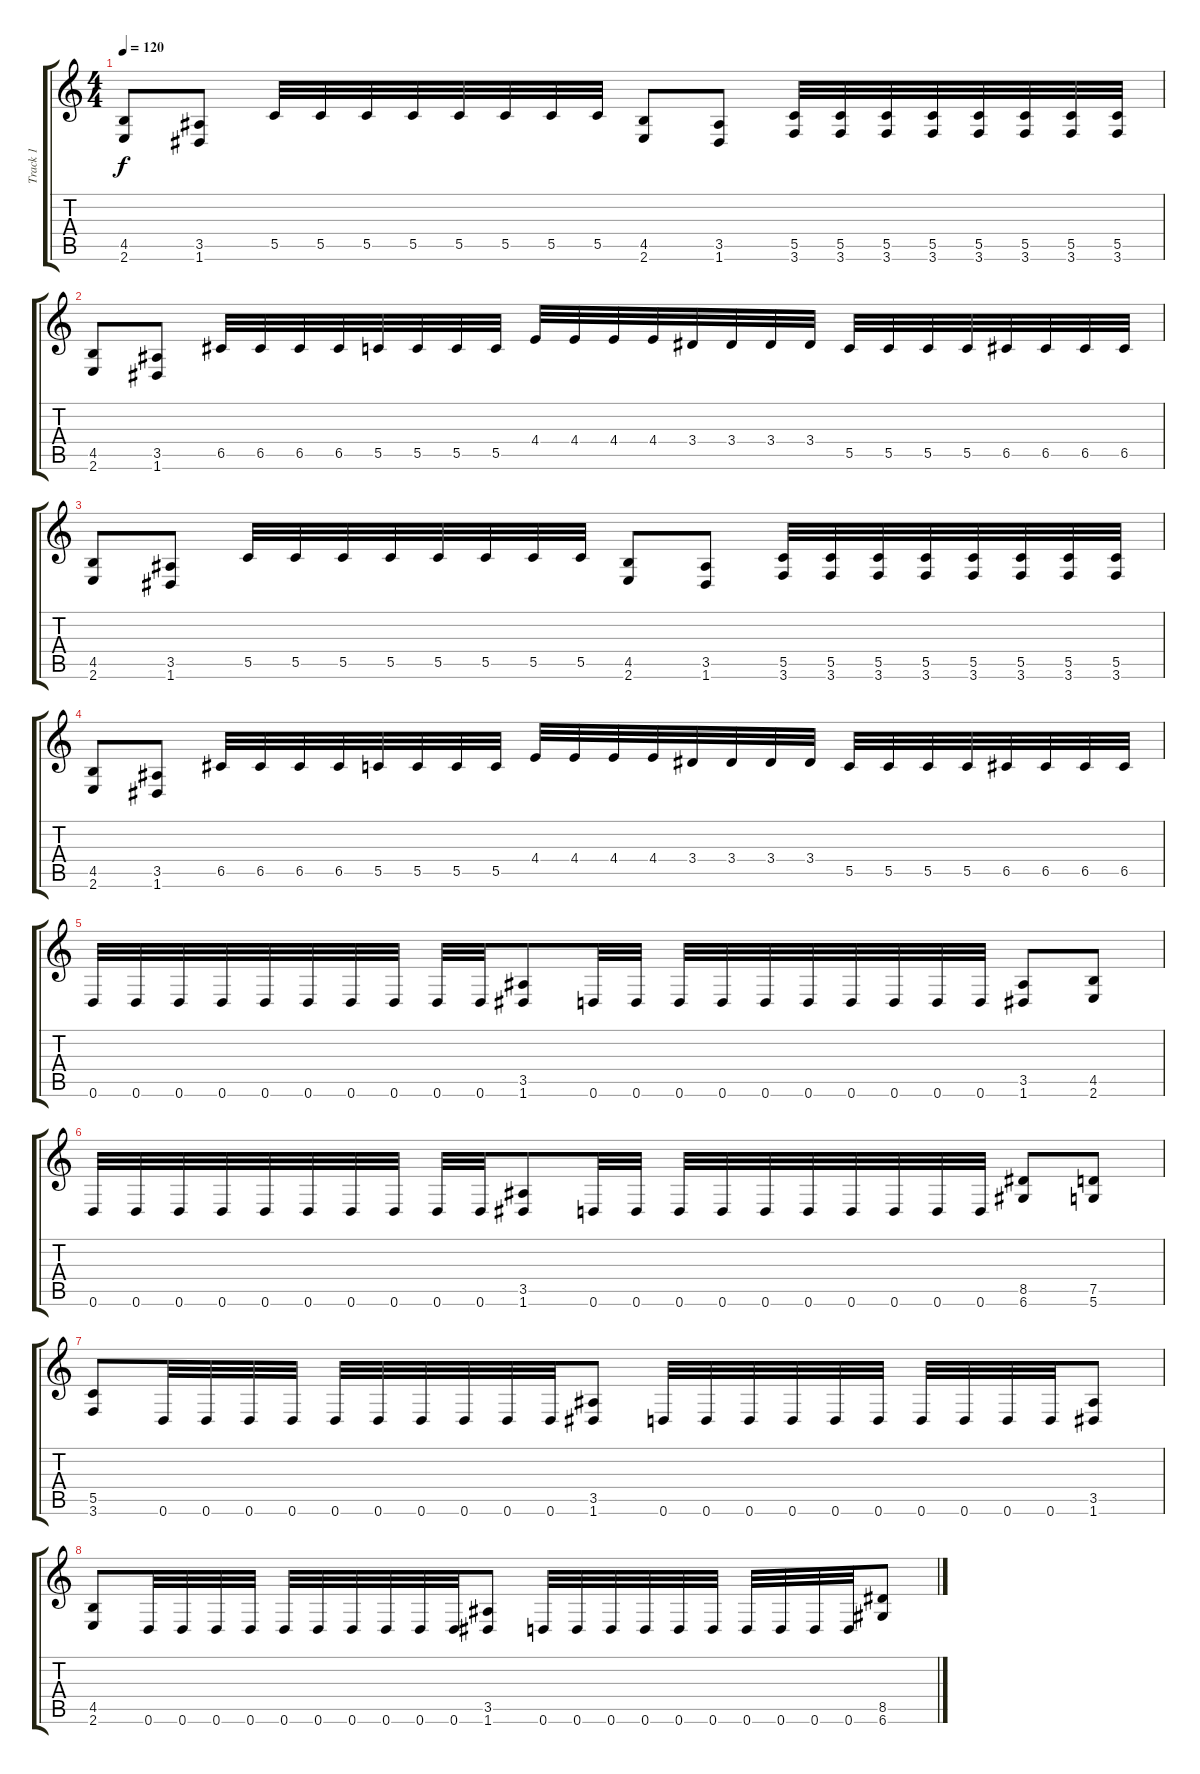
\track ("Track 1" "Track 1") {instrument distortionguitar}
\staff {score tabs}
\tuning (D4 A3 F3 C3 G2 D2) {hide}
\ts (4 4)
\tempo 120
\clef g2
\ks c
(4.5 2.6).8{dy f} (3.5 1.6).8 5.5.32 5.5.32 5.5.32 5.5.32 5.5.32 5.5.32 5.5.32 5.5.32 (4.5 2.6).8 (3.5 1.6).8 (5.5 3.6).32 (5.5 3.6).32 (5.5 3.6).32 (5.5 3.6).32 (5.5 3.6).32 (5.5 3.6).32 (5.5 3.6).32 (5.5 3.6).32 |
(4.5 2.6).8 (3.5 1.6).8 6.5.32 6.5.32 6.5.32 6.5.32 5.5.32 5.5.32 5.5.32 5.5.32 4.4.32 4.4.32 4.4.32 4.4.32 3.4.32 3.4.32 3.4.32 3.4.32 5.5.32 5.5.32 5.5.32 5.5.32 6.5.32 6.5.32 6.5.32 6.5.32 |
(4.5 2.6).8 (3.5 1.6).8 5.5.32 5.5.32 5.5.32 5.5.32 5.5.32 5.5.32 5.5.32 5.5.32 (4.5 2.6).8 (3.5 1.6).8 (5.5 3.6).32 (5.5 3.6).32 (5.5 3.6).32 (5.5 3.6).32 (5.5 3.6).32 (5.5 3.6).32 (5.5 3.6).32 (5.5 3.6).32 |
(4.5 2.6).8 (3.5 1.6).8 6.5.32 6.5.32 6.5.32 6.5.32 5.5.32 5.5.32 5.5.32 5.5.32 4.4.32 4.4.32 4.4.32 4.4.32 3.4.32 3.4.32 3.4.32 3.4.32 5.5.32 5.5.32 5.5.32 5.5.32 6.5.32 6.5.32 6.5.32 6.5.32 |
0.6.32 0.6.32 0.6.32 0.6.32 0.6.32 0.6.32 0.6.32 0.6.32 0.6.32 0.6.32 (3.5 1.6).8 0.6.32 0.6.32 0.6.32 0.6.32 0.6.32 0.6.32 0.6.32 0.6.32 0.6.32 0.6.32 (3.5 1.6).8 (4.5 2.6).8 |
0.6.32 0.6.32 0.6.32 0.6.32 0.6.32 0.6.32 0.6.32 0.6.32 0.6.32 0.6.32 (3.5 1.6).8 0.6.32 0.6.32 0.6.32 0.6.32 0.6.32 0.6.32 0.6.32 0.6.32 0.6.32 0.6.32 (8.5 6.6).8 (7.5 5.6).8 |
(5.5 3.6).8 0.6.32 0.6.32 0.6.32 0.6.32 0.6.32 0.6.32 0.6.32 0.6.32 0.6.32 0.6.32 (3.5 1.6).8 0.6.32 0.6.32 0.6.32 0.6.32 0.6.32 0.6.32 0.6.32 0.6.32 0.6.32 0.6.32 (3.5 1.6).8 |
(4.5 2.6).8 0.6.32 0.6.32 0.6.32 0.6.32 0.6.32 0.6.32 0.6.32 0.6.32 0.6.32 0.6.32 (3.5 1.6).8 0.6.32 0.6.32 0.6.32 0.6.32 0.6.32 0.6.32 0.6.32 0.6.32 0.6.32 0.6.32 (8.5 6.6).8
